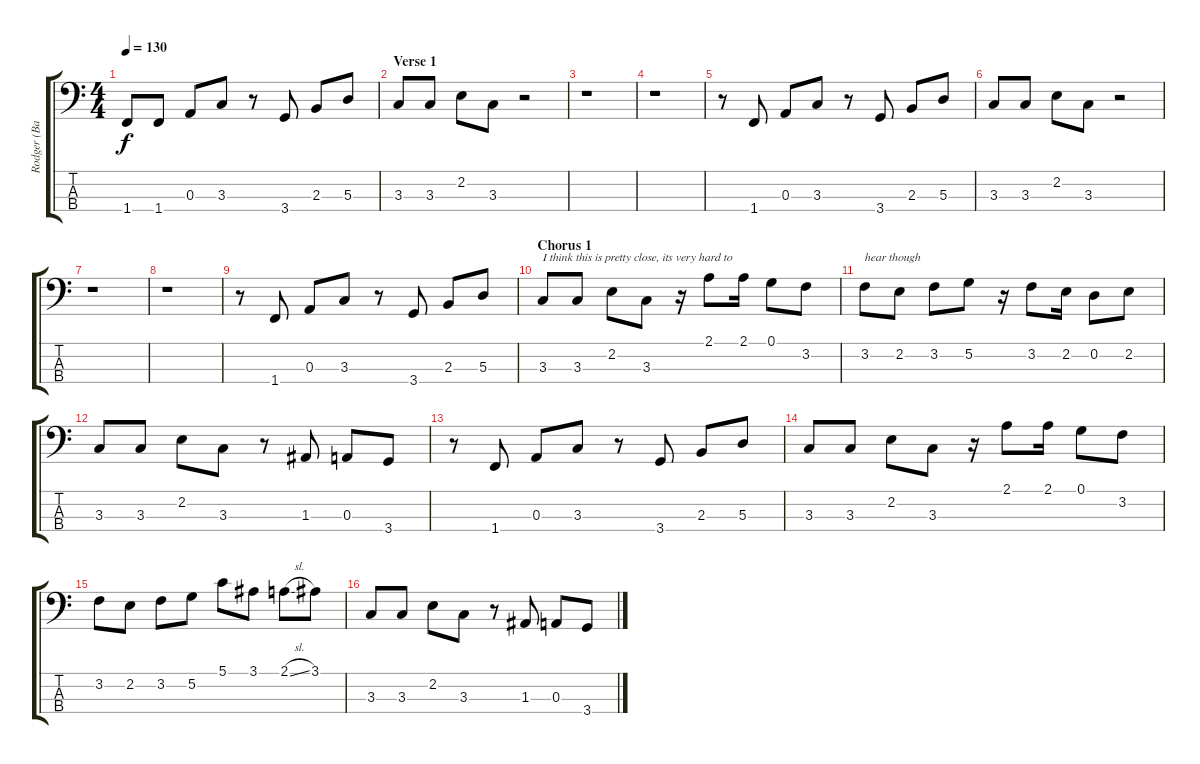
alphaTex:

\track ("Rodger (Bass)" "Rodger (Ba") {instrument electricbasspick}
\staff {score tabs}
\tuning (G2 D2 A1 E1) {hide}
\ts (4 4)
\tempo 130
\clef f4
\ks c
1.4.8{dy f} 1.4.8 0.3.8 3.3.8 r.8 3.4.8 2.3.8 5.3.8 |
\section ("" "Verse 1")
3.3.8 3.3.8 2.2.8 3.3.8 r.2 |
r.1 |
r.1 |
r.8 1.4.8 0.3.8 3.3.8 r.8 3.4.8 2.3.8 5.3.8 |
3.3.8 3.3.8 2.2.8 3.3.8 r.2 |
r.1 |
r.1 |
r.8 1.4.8 0.3.8 3.3.8 r.8 3.4.8 2.3.8 5.3.8 |
\section ("" "Chorus 1")
3.3.8{txt "I think this is pretty close, its very hard to"} 3.3.8 2.2.8 3.3.8 r.16 2.1.8 2.1.16 0.1.8 3.2.8 |
3.2.8{txt "hear though"} 2.2.8 3.2.8 5.2.8 r.16 3.2.8 2.2.16 0.2.8 2.2.8 |
3.3.8 3.3.8 2.2.8 3.3.8 r.8 1.3.8 0.3.8 3.4.8 |
r.8 1.4.8 0.3.8 3.3.8 r.8 3.4.8 2.3.8 5.3.8 |
3.3.8 3.3.8 2.2.8 3.3.8 r.16 2.1.8 2.1.16 0.1.8 3.2.8 |
3.2.8 2.2.8 3.2.8 5.2.8 5.1.8 3.1.8 2.1{sl}.8 3.1.8 |
3.3.8 3.3.8 2.2.8 3.3.8 r.8 1.3.8 0.3.8 3.4.8
